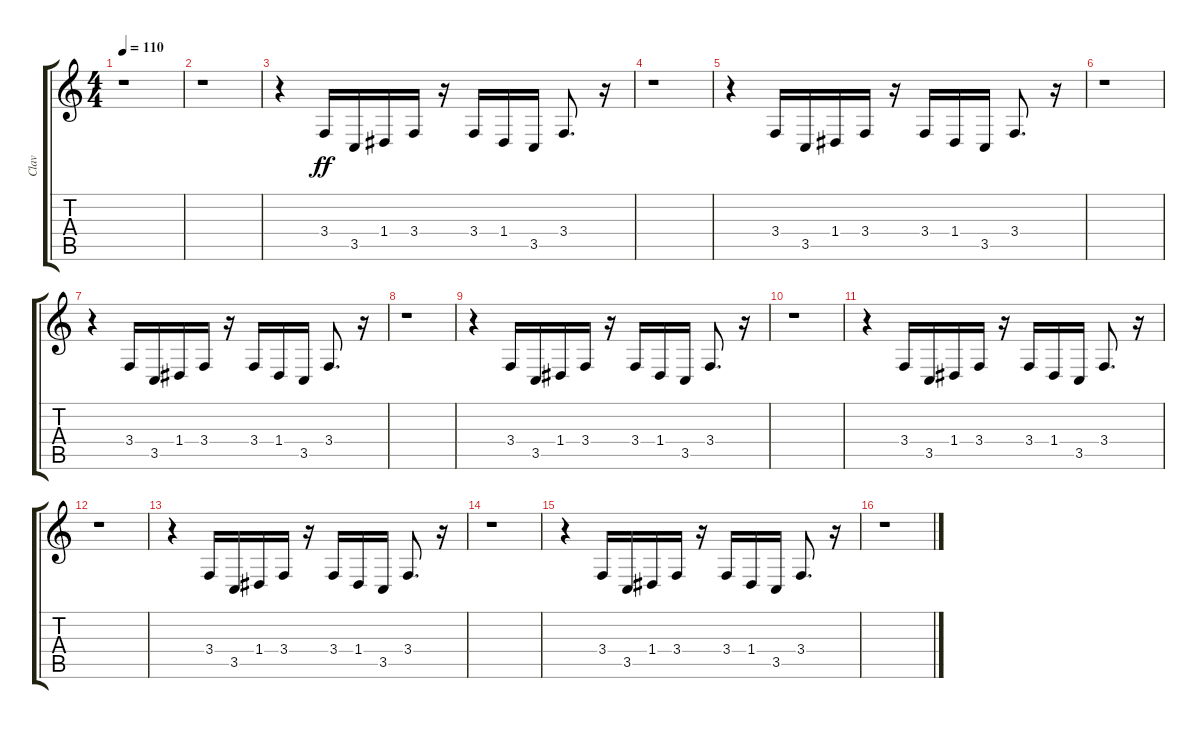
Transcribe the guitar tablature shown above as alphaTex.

\track ("Clav" "Clav") {instrument clavinet}
\staff {score tabs}
\tuning (E4 B3 G3 D3 A2 E2) {hide}
\ts (4 4)
\tempo 110
\clef g2
\ks c
r.1{dy ff} |
r.1 |
r.4 3.4.16 3.5.16 1.4.16 3.4.16 r.16 3.4.16 1.4.16 3.5.16 3.4.8{d} r.16 |
r.1 |
r.4 3.4.16 3.5.16 1.4.16 3.4.16 r.16 3.4.16 1.4.16 3.5.16 3.4.8{d} r.16 |
r.1 |
r.4 3.4.16 3.5.16 1.4.16 3.4.16 r.16 3.4.16 1.4.16 3.5.16 3.4.8{d} r.16 |
r.1 |
r.4 3.4.16 3.5.16 1.4.16 3.4.16 r.16 3.4.16 1.4.16 3.5.16 3.4.8{d} r.16 |
r.1 |
r.4 3.4.16 3.5.16 1.4.16 3.4.16 r.16 3.4.16 1.4.16 3.5.16 3.4.8{d} r.16 |
r.1 |
r.4 3.4.16 3.5.16 1.4.16 3.4.16 r.16 3.4.16 1.4.16 3.5.16 3.4.8{d} r.16 |
r.1 |
r.4 3.4.16 3.5.16 1.4.16 3.4.16 r.16 3.4.16 1.4.16 3.5.16 3.4.8{d} r.16 |
r.1
